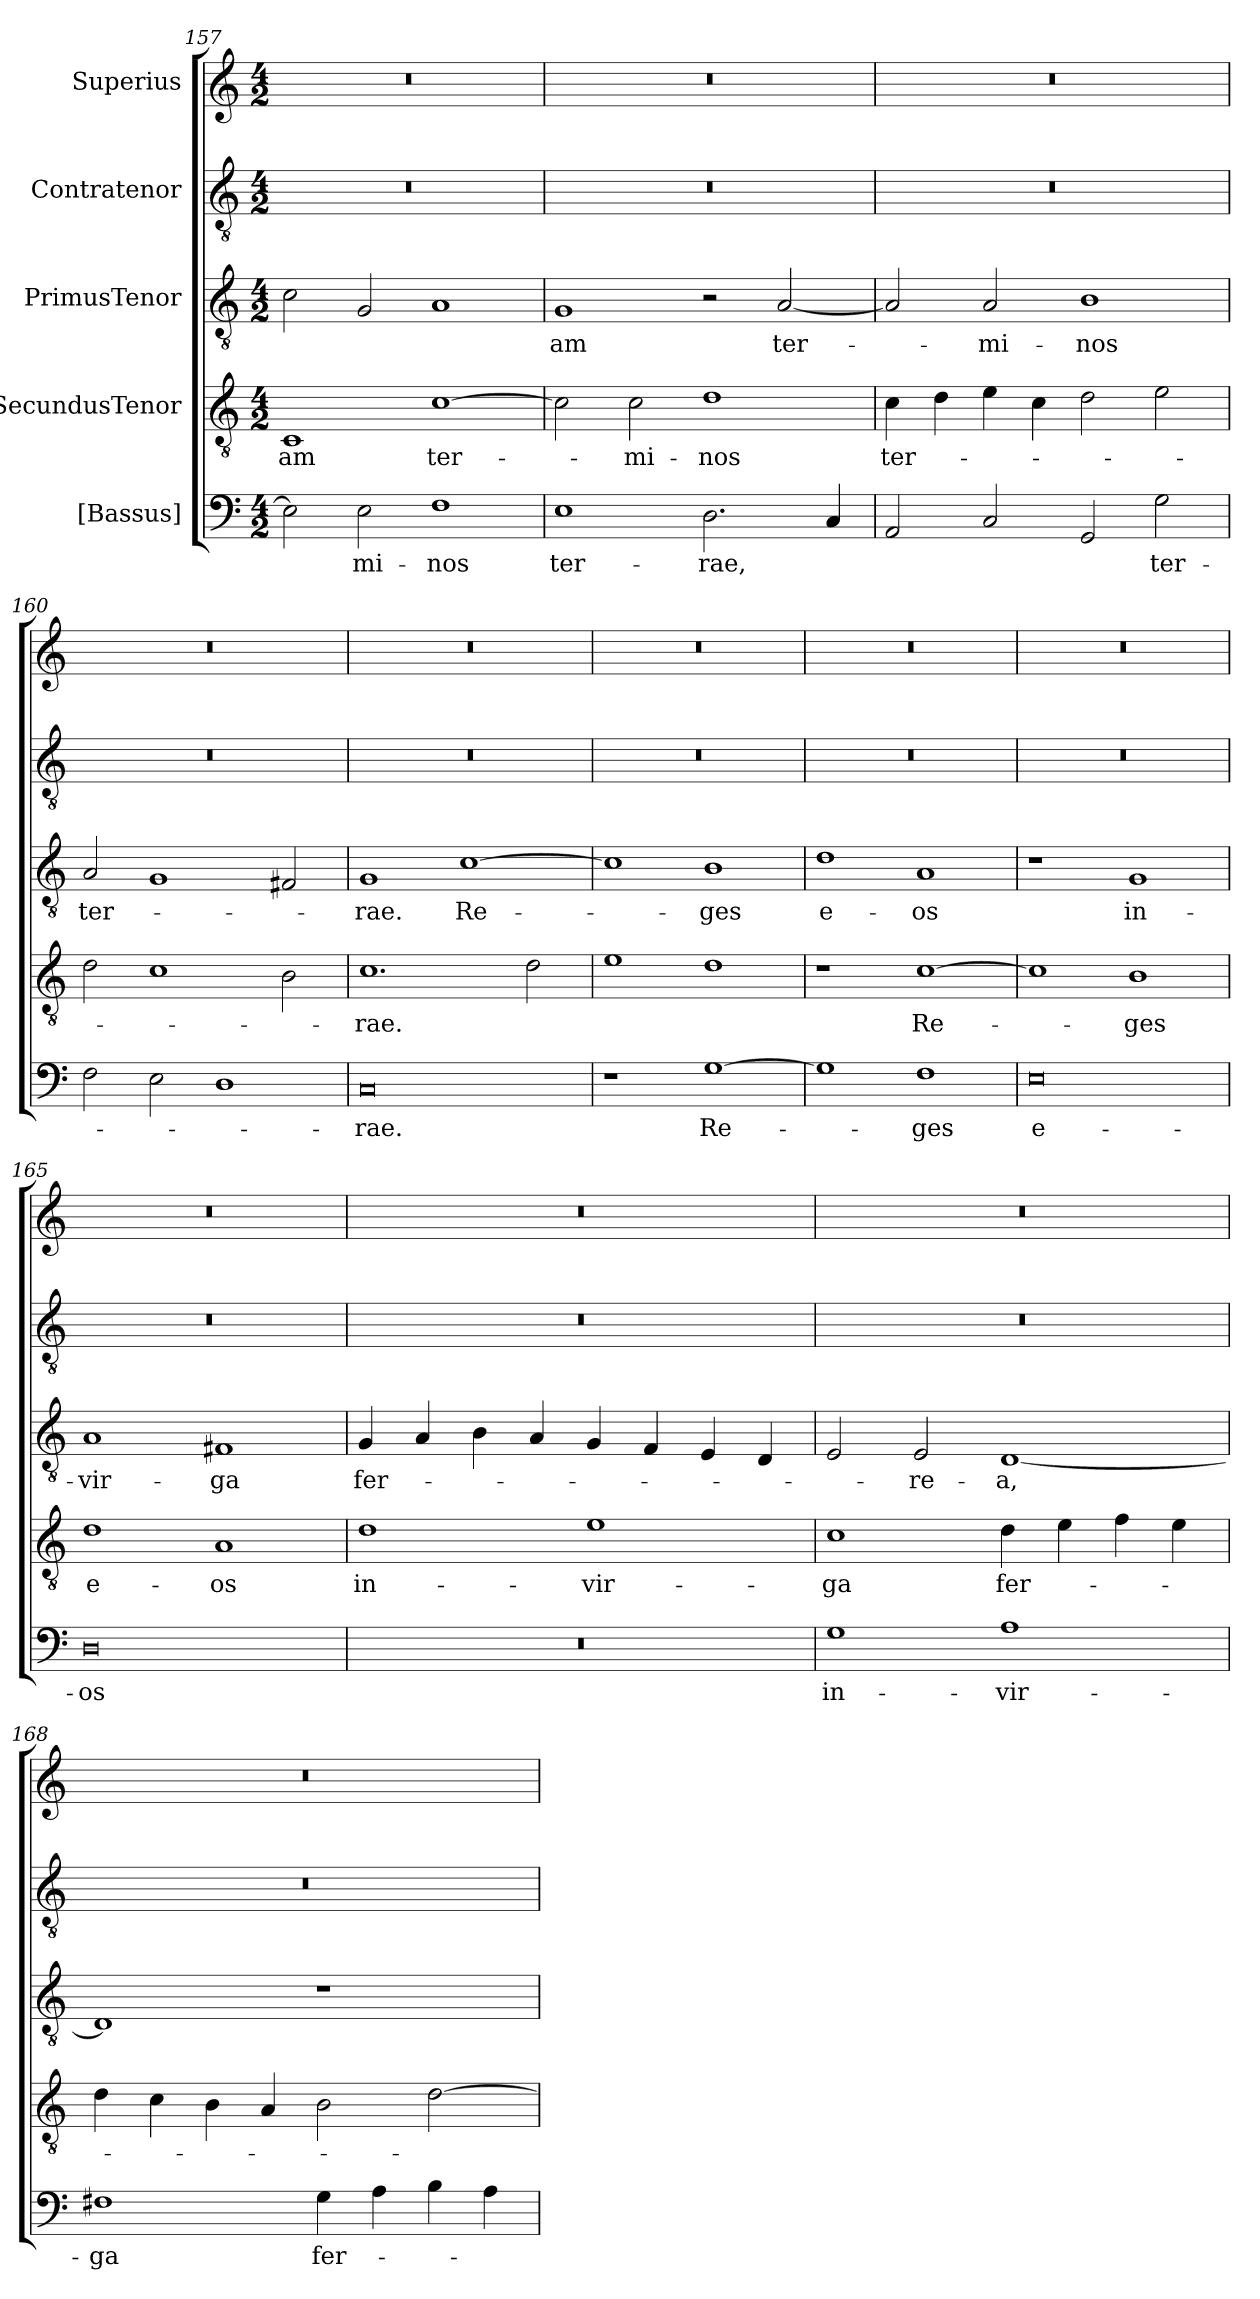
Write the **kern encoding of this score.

**kern	**text	**kern	**text	**kern	**text	**kern	**kern
*part5	*part5	*part4	*part4	*part3	*part3	*part2	*part1
*staff5	*staff5	*staff4	*staff4	*staff3	*staff3	*staff2	*staff1
*I"[Bassus]	*	*I"SecundusTenor	*	*I"PrimusTenor	*	*I"Contratenor	*I"Superius
*clefF4	*	*clefGv2	*	*clefGv2	*	*clefGv2	*clefG2
*k[]	*	*k[]	*	*k[]	*	*k[]	*k[]
*M4/2	*	*M4/2	*	*M4/2	*	*M4/2	*M4/2
=157	=157	=157	=157	=157	=157	=157	=157
2E\]	.	1C/	-am	2c\	.	0r	0r
2E\	-mi-	.	.	2G/	.	.	.
1F\	-nos	[1c\	ter-	1A/	.	.	.
=158	=158	=158	=158	=158	=158	=158	=158
1E\	ter-	2c\]	.	1G/	-am	0r	0r
.	.	2c\	-mi-	.	.	.	.
2.D\	-rae,	1d\	-nos	2r	.	.	.
.	.	.	.	[2A/	ter-	.	.
4C/	.	.	.	.	.	.	.
=159	=159	=159	=159	=159	=159	=159	=159
2AA/	.	4c\	ter-	2A/]	.	0r	0r
.	.	4d\	.	.	.	.	.
2C/	.	4e\	.	2A/	-mi-	.	.
.	.	4c\	.	.	.	.	.
2GG/	.	2d\	.	1B\	-nos	.	.
2G\	ter-	2e\	.	.	.	.	.
=160	=160	=160	=160	=160	=160	=160	=160
2F\	.	2d\	.	2A/	ter-	0r	0r
2E\	.	1c\	.	1G/	.	.	.
1D\	.	.	.	.	.	.	.
.	.	2B\	.	2F#X/	.	.	.
=161	=161	=161	=161	=161	=161	=161	=161
0C/	-rae.	1.c\	-rae.	1G/	-rae.	0r	0r
.	.	.	.	[1c\	Re-	.	.
.	.	2d\	.	.	.	.	.
=162	=162	=162	=162	=162	=162	=162	=162
1r	.	1e\	.	1c\]	.	0r	0r
[1G\	Re-	1d\	.	1B\	-ges	.	.
=163	=163	=163	=163	=163	=163	=163	=163
1G\]	.	1r	.	1d\	e-	0r	0r
1F\	-ges	[1c\	Re-	1A/	-os	.	.
=164	=164	=164	=164	=164	=164	=164	=164
0E\	e-	1c\]	.	1r	.	0r	0r
.	.	1B\	-ges	1G/	in-	.	.
=165	=165	=165	=165	=165	=165	=165	=165
0D\	-os	1d\	e-	1A/	vir-	0r	0r
.	.	1A/	-os	1F#X/	-ga	.	.
=166	=166	=166	=166	=166	=166	=166	=166
0r	.	1d\	in-	4G/	fer-	0r	0r
.	.	.	.	4A/	.	.	.
.	.	.	.	4B\	.	.	.
.	.	.	.	4A/	.	.	.
.	.	1e\	vir-	4G/	.	.	.
.	.	.	.	4F/	.	.	.
.	.	.	.	4E/	.	.	.
.	.	.	.	4D/	.	.	.
=167	=167	=167	=167	=167	=167	=167	=167
1G\	in-	1c\	-ga	2E/	.	0r	0r
.	.	.	.	2E/	-re-	.	.
1A\	vir-	4d\	fer-	[1D/	-a,	.	.
.	.	4e\	.	.	.	.	.
.	.	4f\	.	.	.	.	.
.	.	4e\	.	.	.	.	.
=168	=168	=168	=168	=168	=168	=168	=168
1F#X\	-ga	4d\	.	1D/]	.	0r	0r
.	.	4c\	.	.	.	.	.
.	.	4B\	.	.	.	.	.
.	.	4A/	.	.	.	.	.
4G\	fer-	2B\	.	1r	.	.	.
4A\	.	.	.	.	.	.	.
4B\	.	[2d\	.	.	.	.	.
4A\	.	.	.	.	.	.	.
=	=	=	=	=	=	=	=
*-	*-	*-	*-	*-	*-	*-	*-
